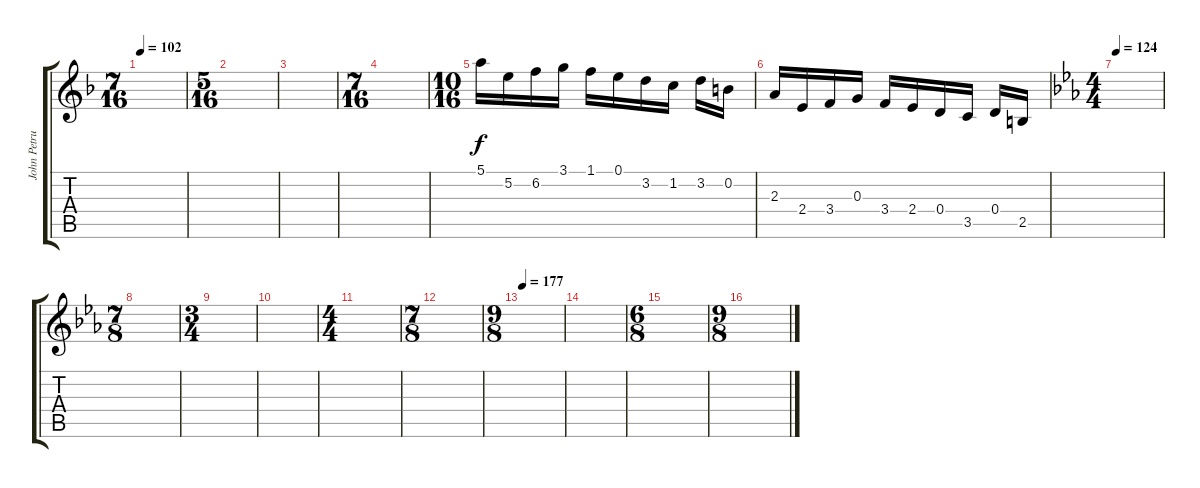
\track ("John Petrucci" "John Petru") {instrument acousticguitarsteel}
\staff {score tabs}
\tuning (E4 B3 G3 D3 A2 E2) {hide}
\ts (7 16)
\tempo 102
\clef g2
\ks f
|
\ts (5 16)
|
|
\ts (7 16)
|
\ts (10 16)
5.1.16{volume 13} 5.2.16 6.2.16 3.1.16 1.1.16 0.1.16 3.2.16 1.2.16 3.2.16 0.2.16 |
2.3.16 2.4.16 3.4.16 0.3.16 3.4.16 2.4.16 0.4.16 3.5.16 0.4.16 2.5.16 |
\ts (4 4)
\tempo 124
\ks eb
|
\ts (7 8)
|
\ts (3 4)
|
|
\ts (4 4)
|
\ts (7 8)
|
\ts (9 8)
\tempo 177
|
|
\ts (6 8)
|
\ts (9 8)
